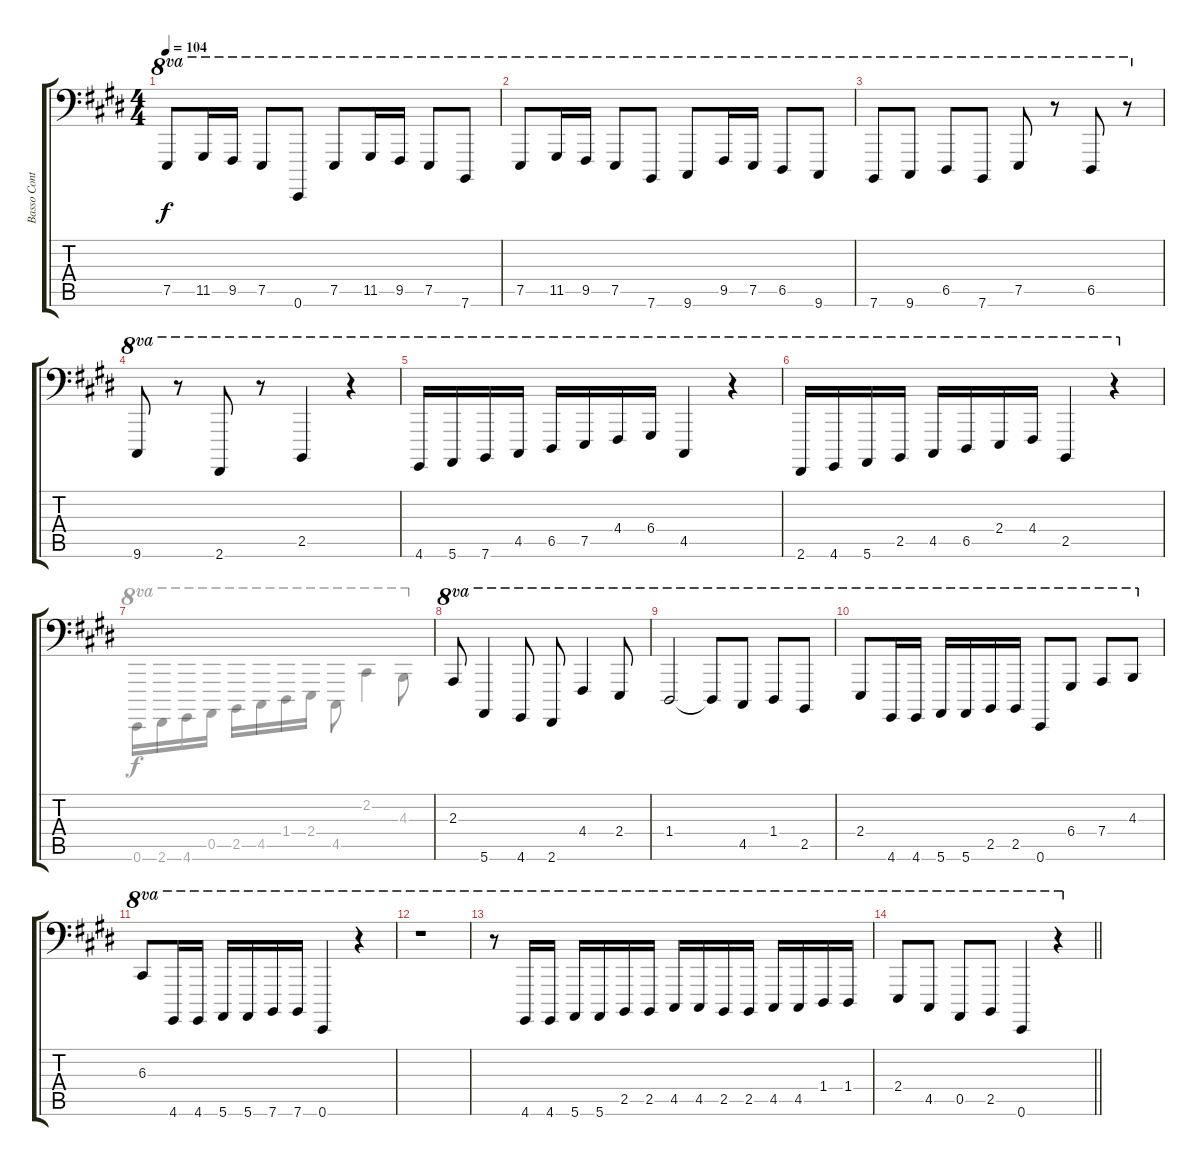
\track ("Basso Continuo" "Basso Cont") {instrument harpsichord}
\staff {score tabs}
\tuning (E3 B2 G2 D2 A1 E1) {hide}
\voice
\ts (4 4)
\tempo 104
\clef f4
\ks e
7.5.8{ot 8va dy f} 11.5.16{ot 8va} 9.5.16{ot 8va} 7.5.8{ot 8va} 0.6.8{ot 8va} 7.5.8{ot 8va} 11.5.16{ot 8va} 9.5.16{ot 8va} 7.5.8{ot 8va} 7.6.8{ot 8va} |
7.5.8{ot 8va} 11.5.16{ot 8va} 9.5.16{ot 8va} 7.5.8{ot 8va} 7.6.8{ot 8va} 9.6.8{ot 8va} 9.5.16{ot 8va} 7.5.16{ot 8va} 6.5.8{ot 8va} 9.6.8{ot 8va} |
7.6.8{ot 8va} 9.6.8{ot 8va} 6.5.8{ot 8va} 7.6.8{ot 8va} 7.5.8{ot 8va} r.8{ot 8va} 6.5.8{ot 8va} r.8{ot 8va} |
9.6.8{ot 8va} r.8{ot 8va} 2.6.8{ot 8va} r.8{ot 8va} 2.5.4{ot 8va} r.4{ot 8va} |
4.6.16{ot 8va} 5.6.16{ot 8va} 7.6.16{ot 8va} 4.5.16{ot 8va} 6.5.16{ot 8va} 7.5.16{ot 8va} 4.4.16{ot 8va} 6.4.16{ot 8va} 4.5.4{ot 8va} r.4{ot 8va} |
2.6.16{ot 8va} 4.6.16{ot 8va} 5.6.16{ot 8va} 2.5.16{ot 8va} 4.5.16{ot 8va} 6.5.16{ot 8va} 2.4.16{ot 8va} 4.4.16{ot 8va} 2.5.4{ot 8va} r.4{ot 8va} |
|
2.3.8{ot 8va} 5.6.4{ot 8va} 4.6.8{ot 8va} 2.6.8{ot 8va} 4.4.4{ot 8va} 2.4.8{ot 8va} |
1.4.2{ot 8va} 1.4{t}.8{ot 8va} 4.5.8{ot 8va} 1.4.8{ot 8va} 2.5.8{ot 8va} |
2.4.8{ot 8va} 4.6.16{ot 8va} 4.6.16{ot 8va} 5.6.16{ot 8va} 5.6.16{ot 8va} 2.5.16{ot 8va} 2.5.16{ot 8va} 0.6.8{ot 8va} 6.4.8{ot 8va} 7.4.8{ot 8va} 4.3.8{ot 8va} |
6.3.8{ot 8va} 4.6.16{ot 8va} 4.6.16{ot 8va} 5.6.16{ot 8va} 5.6.16{ot 8va} 7.6.16{ot 8va} 7.6.16{ot 8va} 0.6.4{ot 8va} r.4{ot 8va} |
r.1{ot 8va} |
r.8{ot 8va} 4.6.16{ot 8va} 4.6.16{ot 8va} 5.6.16{ot 8va} 5.6.16{ot 8va} 2.5.16{ot 8va} 2.5.16{ot 8va} 4.5.16{ot 8va} 4.5.16{ot 8va} 2.5.16{ot 8va} 2.5.16{ot 8va} 4.5.16{ot 8va} 4.5.16{ot 8va} 1.4.16{ot 8va} 1.4.16{ot 8va} |
\barLineRight lightlight
2.4.8{ot 8va} 4.5.8{ot 8va} 0.5.8{ot 8va} 2.5.8{ot 8va} 0.6.4{ot 8va} r.4{ot 8va}
\voice
\clef f4
\ottava regular
\simile none
\ks e
|
|
|
|
|
|
0.6.16{ot 8va} 2.6.16{ot 8va} 4.6.16{ot 8va} 0.5.16{ot 8va} 2.5.16{ot 8va} 4.5.16{ot 8va} 1.4.16{ot 8va} 2.4.16{ot 8va} 4.5.8{ot 8va} 2.2.4{ot 8va} 4.3.8{ot 8va} |
|
|
|
|
|
|
\barLineRight lightlight
